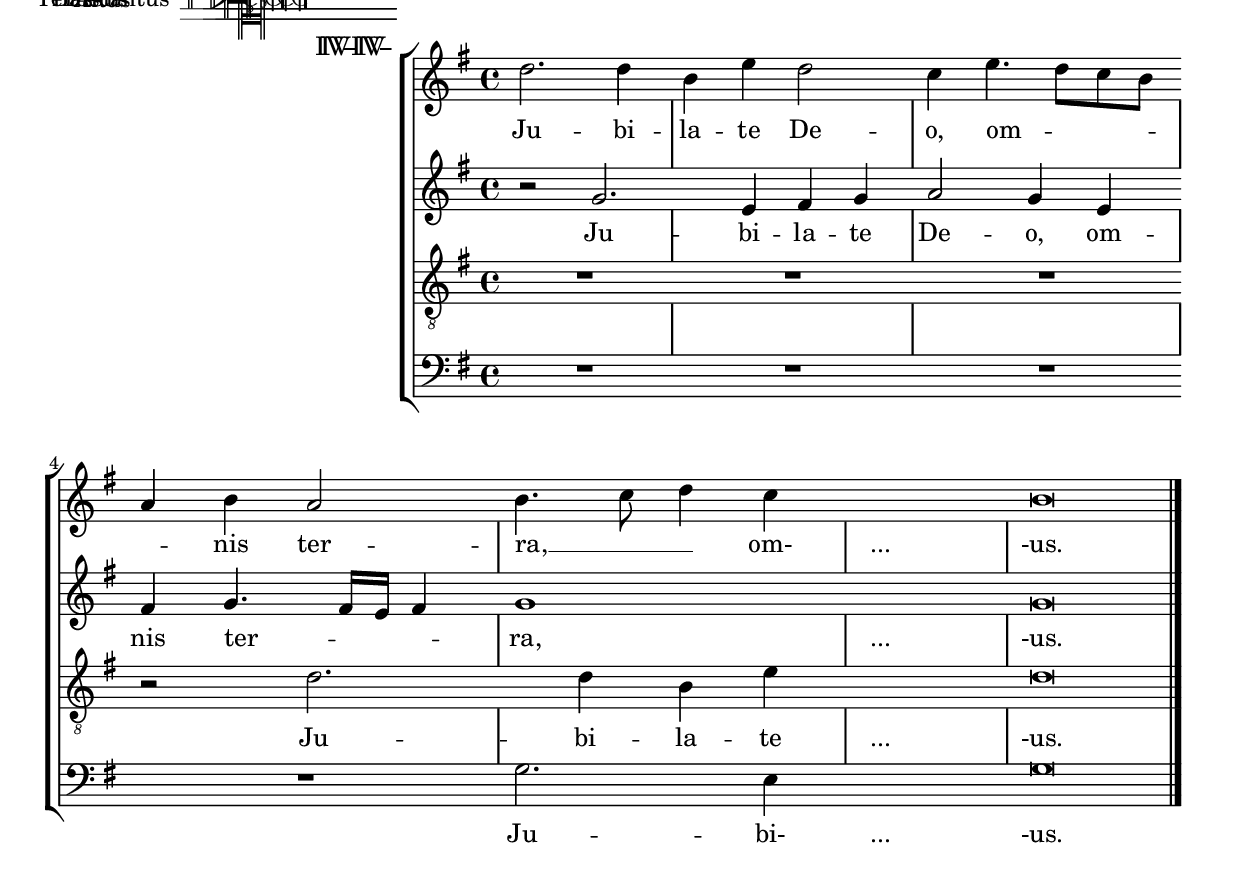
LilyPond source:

%% Do not edit this file; it is auto-generated from input/new
%% This file is in the public domain.
\version "2.11.64"
\header {
  texidoces = "
Los «incipit» se pueden escribir utilizando el grob del nombre del
instruemento, pero manteniendo independientes las definiciones del
nombre del instrumento y del incipit."
 
 doctitlees = "Incipit"

  lsrtags = "staff-notation,ancient-notation"
  texidoc = "Incipits can be added using the instrument name grob, but
keeping separate the instrument name definition and the incipit definition."
  doctitle = "Incipit"
} % begin verbatim


incipit =
#(define-music-function (parser location incipit-music) (ly:music?)
  #{
    \once \override Staff.InstrumentName #'self-alignment-X = #RIGHT
    \once \override Staff.InstrumentName #'self-alignment-Y = #UP
    \once \override Staff.InstrumentName #'Y-offset = #4
    \once \override Staff.InstrumentName #'padding = #0.3
    \once \override Staff.InstrumentName #'stencil = 
    #(lambda (grob)
       (let* ((instrument-name (ly:grob-property grob 'long-text))
              (layout (ly:output-def-clone (ly:grob-layout grob)))
              (music (make-music 'SequentialMusic
                      'elements (list (make-music 'ContextSpeccedMusic
                                        'context-type 'MensuralStaff
                                        'element (make-music 'PropertySet
                                                   'symbol 'instrumentName
                                                   'value instrument-name))
                                      $incipit-music)))
              (score (ly:make-score music))
              (mm (ly:output-def-lookup layout 'mm))
              (indent (ly:output-def-lookup layout 'indent))
              (width (ly:output-def-lookup layout 'incipit-width))
              (incipit-width (if (number? width)
                                 (* width mm)
                                 (* indent 0.5))))
         (ly:output-def-set-variable! layout 'indent (- indent incipit-width))
         (ly:output-def-set-variable! layout 'line-width indent)
         (ly:output-def-set-variable! layout 'ragged-right #f)
         (ly:output-def-set-variable! layout 'ragged-last #f)
         (ly:output-def-set-variable! layout 'system-count 1)
         (ly:score-add-output-def! score layout)
         (set! (ly:grob-property grob 'long-text)
               (markup #:score score))
         (ly:system-start-text::print grob)))
  #})

%%%%%%%%%%%%%%%%%%%%%%%%%

global = {
  \set Score.skipBars = ##t
  \key g \major
  \time 4/4
  
  %make the staff lines invisible on staves
  \override Staff.BarLine #'transparent = ##t
  % the actual music
  \skip 1*8

  % let finis bar go through all staves
  \override Staff.BarLine #'transparent = ##f

  % finis bar
  \bar "|."
}

discantusIncipit = <<
  \new MensuralVoice = "discantusIncipit" <<
    \repeat unfold 9 { s1 \noBreak }
    {
      \clef "neomensural-c1"
      \key f \major
      \time 2/2
      c''1.
    }
  >>
  \new Lyrics \lyricsto discantusIncipit { IV- }
>>

discantusNotes = {
  \transpose c' c'' {
    \clef "treble"
    d'2. d'4 |
    b e' d'2 |
    c'4 e'4.( d'8 c' b |
    a4) b a2 |
    b4.( c'8 d'4) c'4 |
    \once \override NoteHead #'transparent = ##t
    c'1 |
    b\breve |
  }
}

discantusLyrics = \lyricmode {
  Ju -- bi -- |
  la -- te De -- |
  o, om --
  nis ter -- |
  ra, __ om- |
  "..." |
  -us. |
}

altusIncipit = <<
  \new MensuralVoice = "altusIncipit" <<
    \repeat unfold 9 { s1 \noBreak }
    {
      \clef "neomensural-c3"
      \key f \major
      \time 2/2
      r1 f'1.
    }
  >>
  \new Lyrics \lyricsto altusIncipit { IV- }
>>

altusNotes = {
  \transpose c' c'' {
    \clef "treble"
    % two measures
    r2 g2. e4 fis g |
    a2 g4 e |
    fis g4.( fis16 e fis4) |
    g1 |
    \once \override NoteHead #'transparent = ##t
    g1 |
    g\breve |
  }
}

altusLyrics = \lyricmode {
  % two measures
  Ju -- bi -- la -- te |
  De -- o, om -- |
  nis ter -- ra, |
  "..." |
  -us. |
}

tenorIncipit = <<
  \new MensuralVoice = "tenorIncipit" <<
    \repeat unfold 9 { s1 \noBreak }
    {
      \clef "neomensural-c4"
      \key f \major
      \time 2/2
      r\longa
      r\breve
      r1 c'1.
    }
  >>
  \new Lyrics \lyricsto tenorIncipit { IV- }
>>

tenorNotes = {
  \transpose c' c' {
    \once \override Staff.VerticalAxisGroup #'minimum-Y-extent = #'(-6 . 3)
    \clef "treble_8"
    R1 |
    R1 |
    R1 |
    % two measures
    r2 d'2. d'4 b e' |
    \once \override NoteHead #'transparent = ##t
    e'1 |
    d'\breve |
  }
}

tenorLyrics = \lyricmode {
  % two measures
  Ju -- bi -- la -- te |
  "..." |
  -us. 
}

bassusIncipit = <<
  \new MensuralVoice = "bassusIncipit" <<
    \repeat unfold 9 { s1 \noBreak }
    {
      \clef "bass"
      \key f \major
      \time 2/2
      %% incipit
      r\maxima
      f1.
    }
  >>
  \new Lyrics \lyricsto bassusIncipit { IV- }
>>

bassusNotes = {
  \transpose c' c' {
    \clef "bass"
    R1 |
    R1 |
    R1 |
    R1 |
    g2. e4 |
    \once \override NoteHead #'transparent = ##t
    e1 |
    g\breve |
  }
}

bassusLyrics = \lyricmode {
  Ju -- bi- |
  "..." |
  -us.
}

\score {
  <<
    \new StaffGroup = choirStaff <<
      \new Voice = "discantusNotes" <<
        \global
        \set Staff.instrumentName = #"Discantus"
        \incipit \discantusIncipit
        \discantusNotes
      >>
      \new Lyrics = "discantusLyrics" \lyricsto discantusNotes { \discantusLyrics }
      \new Voice = "altusNotes" <<
        \global
        \set Staff.instrumentName = #"Altus"
        \incipit \altusIncipit
        \altusNotes
      >>
      \new Lyrics = "altusLyrics" \lyricsto altusNotes { \altusLyrics }
      \new Voice = "tenorNotes" <<
        \global
        \set Staff.instrumentName = #"Tenor"
        \incipit \tenorIncipit
        \tenorNotes
      >>
      \new Lyrics = "tenorLyrics" \lyricsto tenorNotes { \tenorLyrics }
      \new Voice = "bassusNotes" <<
        \global
        \set Staff.instrumentName = #"Bassus"
        \incipit \bassusIncipit
        \bassusNotes
      >>
    >>
    \new Lyrics = "bassusLyrics" \lyricsto bassusNotes { \bassusLyrics }
    %% Keep the bass lyrics outside of the staff group to avoid bar lines
    %% between the lyrics.
  >>
  \layout {
    \context {
      \Score
      %% no bar lines in staves
      \override BarLine #'transparent = ##t
    }
    %% the next three instructions keep the lyrics between the bar lines
    \context {
      \Lyrics
      \consists "Bar_engraver" 
      \override BarLine #'transparent = ##t
    } 
    \context {
      \StaffGroup
      \consists "Separating_line_group_engraver"
    }
    \context {
      \Voice
      %% no slurs
      \override Slur #'transparent = ##t
      %% Comment in the below "\remove" command to allow line
      %% breaking also at those bar lines where a note overlaps
      %% into the next measure.  The command is commented out in this
      %% short example score, but especially for large scores, you
      %% will typically yield better line breaking and thus improve
      %% overall spacing if you comment in the following command.
      %%\remove "Forbid_line_break_engraver"
    }
    indent = 6\cm
    incipit-width = 4\cm
  }
}
